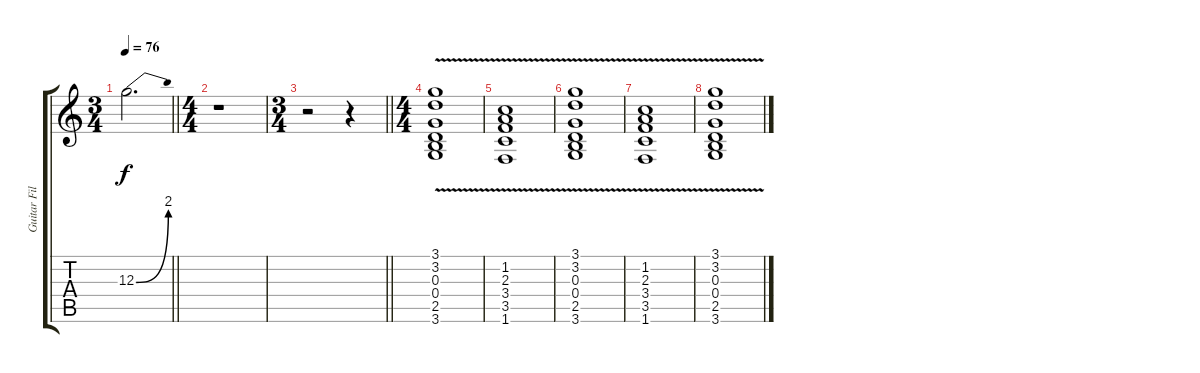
\track ("Guitar Fills" "Guitar Fil") {instrument overdrivenguitar}
\staff {score tabs}
\tuning (E4 B3 G3 D3 A2 E2) {hide}
\ts (3 4)
\tempo 76
\clef g2
\barLineRight lightlight
\ks c
12.3{be (bend 0 0 60 8)}.2{d dy f} |
\ts (4 4)
r.1 |
\ts (3 4)
\barLineRight lightlight
r.2 r.4 |
\ts (4 4)
(3.1 3.2 0.3{v} 0.4 2.5 3.6).1 |
(1.2 2.3{v} 3.4 3.5 1.6).1 |
(3.1 3.2 0.3{v} 0.4 2.5 3.6).1 |
(1.2 2.3 3.4{v} 3.5 1.6).1 |
(3.1 3.2 0.3{v} 0.4 2.5 3.6).1
